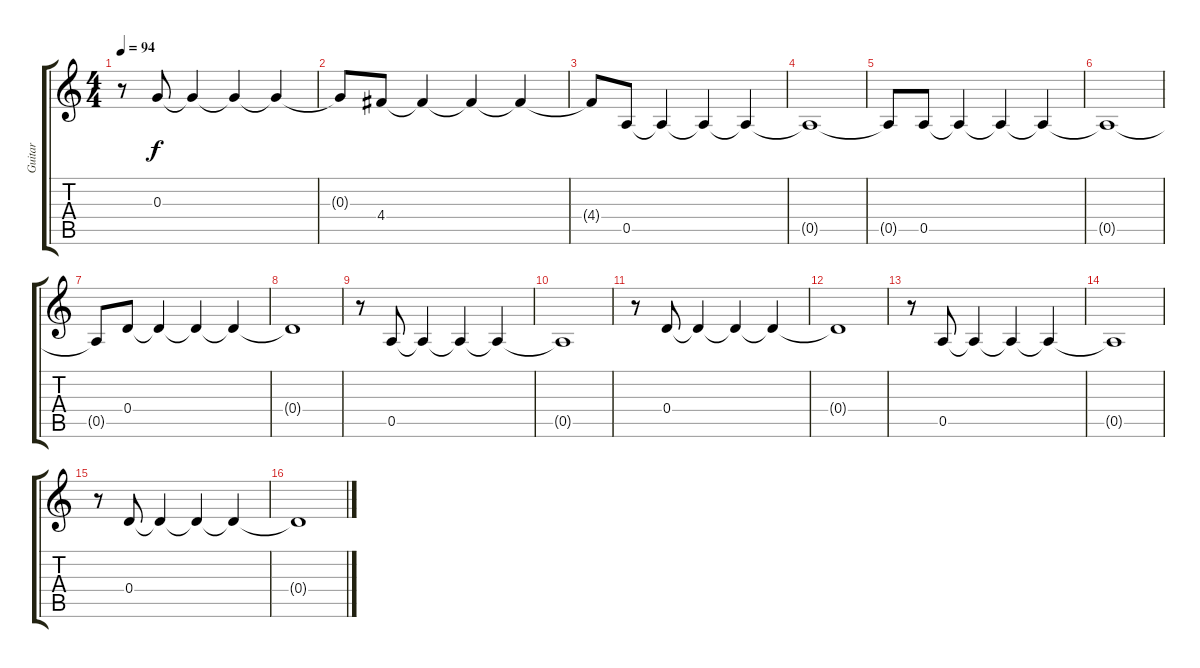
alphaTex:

\track ("Guitar" "Guitar") {instrument overdrivenguitar}
\staff {score tabs}
\tuning (E4 B3 G3 D3 A2 E2) {hide}
\ts (4 4)
\tempo 94
\clef g2
\ks c
r.8{dy f} 0.3.8 0.3{t}.4 0.3{t}.4 0.3{t}.4 |
0.3{t}.8 4.4.8 4.4{t}.4 4.4{t}.4 4.4{t}.4 |
4.4{t}.8 0.5.8 0.5{t}.4 0.5{t}.4 0.5{t}.4 |
0.5{t}.1 |
0.5{t}.8 0.5.8 0.5{t}.4 0.5{t}.4 0.5{t}.4 |
0.5{t}.1 |
0.5{t}.8 0.4.8 0.4{t}.4 0.4{t}.4 0.4{t}.4 |
0.4{t}.1 |
r.8 0.5.8{volume 6} 0.5{t}.4 0.5{t}.4 0.5{t}.4 |
0.5{t}.1{volume 5} |
r.8 0.4.8{volume 6} 0.4{t}.4 0.4{t}.4 0.4{t}.4 |
0.4{t}.1{volume 5} |
r.8 0.5.8{volume 6} 0.5{t}.4 0.5{t}.4 0.5{t}.4 |
0.5{t}.1{volume 5} |
r.8 0.4.8{volume 6} 0.4{t}.4 0.4{t}.4 0.4{t}.4 |
0.4{t}.1{volume 5}
